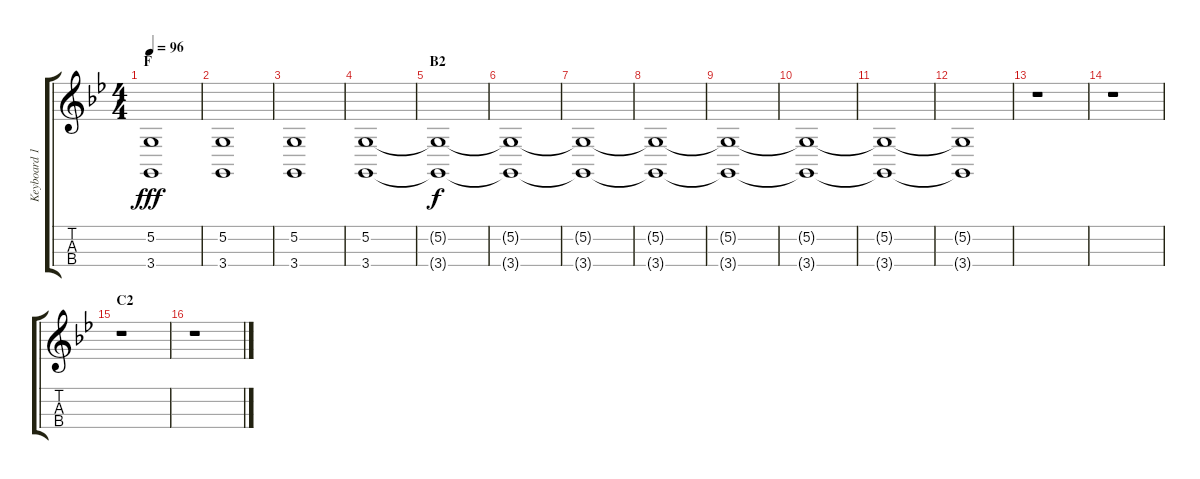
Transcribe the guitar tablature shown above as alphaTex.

\track ("Keyboard 1 (LH)" "Keyboard 1") {instrument synthstrings1}
\staff {score tabs}
\tuning (G3 D3 A2 E2) {hide}
\ts (4 4)
\section ("" "F")
\tempo 96
\clef g2
\ks bb
(5.2 3.4).1{dy fff} |
(5.2 3.4).1 |
(5.2 3.4).1 |
(5.2 3.4).1 |
\section ("" "B2")
(5.2{t} 3.4{t}).1{dy f} |
(5.2{t} 3.4{t}).1 |
(5.2{t} 3.4{t}).1 |
(5.2{t} 3.4{t}).1 |
(5.2{t} 3.4{t}).1 |
(5.2{t} 3.4{t}).1 |
(5.2{t} 3.4{t}).1 |
(5.2{t} 3.4{t}).1 |
r.1 |
r.1 |
\section ("" "C2")
r.1 |
r.1
